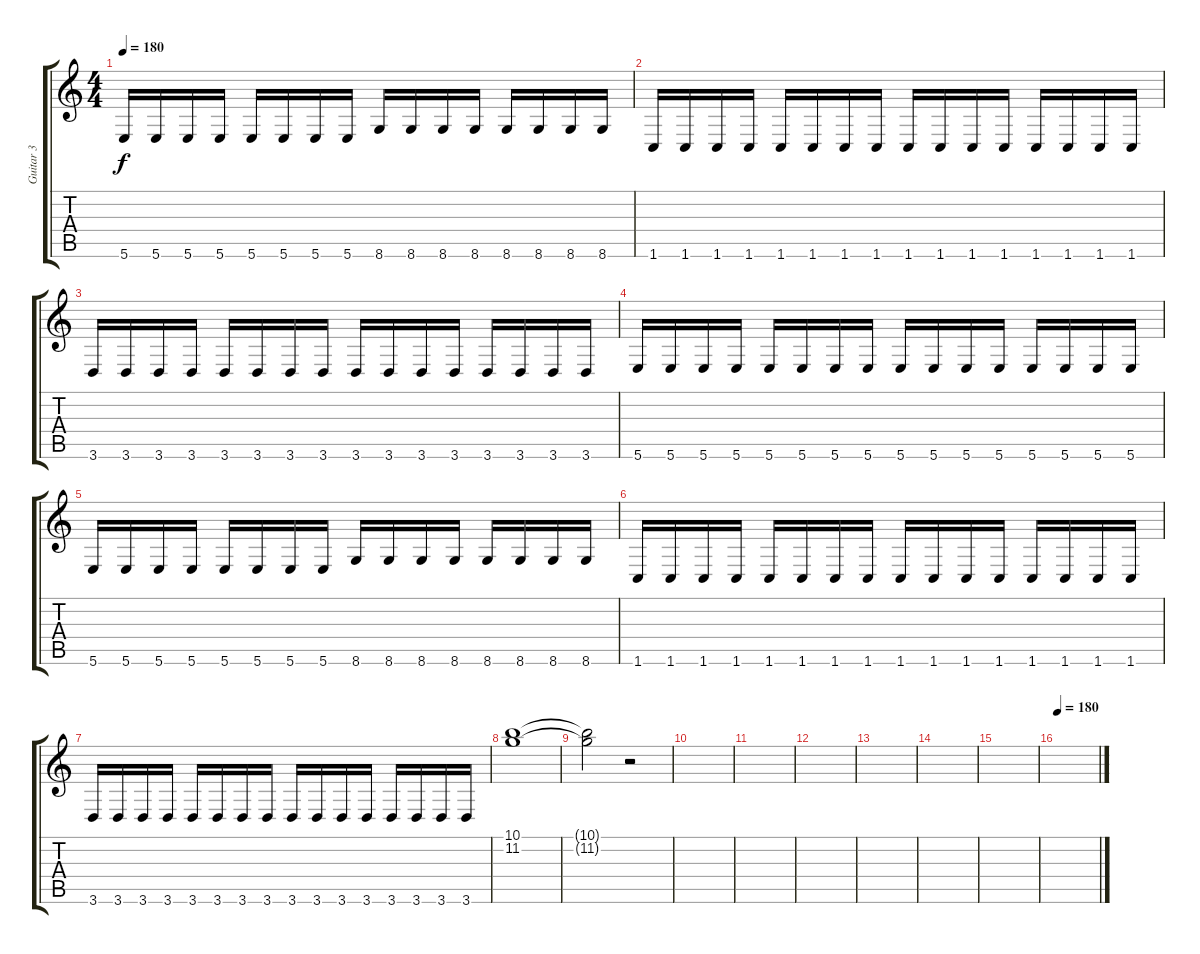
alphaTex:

\track ("Guitar 3" "Guitar 3") {instrument distortionguitar}
\staff {score tabs}
\tuning (Db4 Ab3 E3 B2 Gb2 B1) {hide}
\ts (4 4)
\tempo 180
\clef g2
\ks c
5.6.16{dy f} 5.6.16 5.6.16 5.6.16 5.6.16 5.6.16 5.6.16 5.6.16 8.6.16 8.6.16 8.6.16 8.6.16 8.6.16 8.6.16 8.6.16 8.6.16 |
1.6.16 1.6.16 1.6.16 1.6.16 1.6.16 1.6.16 1.6.16 1.6.16 1.6.16 1.6.16 1.6.16 1.6.16 1.6.16 1.6.16 1.6.16 1.6.16 |
3.6.16 3.6.16 3.6.16 3.6.16 3.6.16 3.6.16 3.6.16 3.6.16 3.6.16 3.6.16 3.6.16 3.6.16 3.6.16 3.6.16 3.6.16 3.6.16 |
5.6.16 5.6.16 5.6.16 5.6.16 5.6.16 5.6.16 5.6.16 5.6.16 5.6.16 5.6.16 5.6.16 5.6.16 5.6.16 5.6.16 5.6.16 5.6.16 |
5.6.16 5.6.16 5.6.16 5.6.16 5.6.16 5.6.16 5.6.16 5.6.16 8.6.16 8.6.16 8.6.16 8.6.16 8.6.16 8.6.16 8.6.16 8.6.16 |
1.6.16 1.6.16 1.6.16 1.6.16 1.6.16 1.6.16 1.6.16 1.6.16 1.6.16 1.6.16 1.6.16 1.6.16 1.6.16 1.6.16 1.6.16 1.6.16 |
3.6.16 3.6.16 3.6.16 3.6.16 3.6.16 3.6.16 3.6.16 3.6.16 3.6.16 3.6.16 3.6.16 3.6.16 3.6.16 3.6.16 3.6.16 3.6.16 |
(10.1 11.2).1 |
(10.1{t} 11.2{t}).2 r.2 |
|
|
|
|
|
|
\tempo 180
